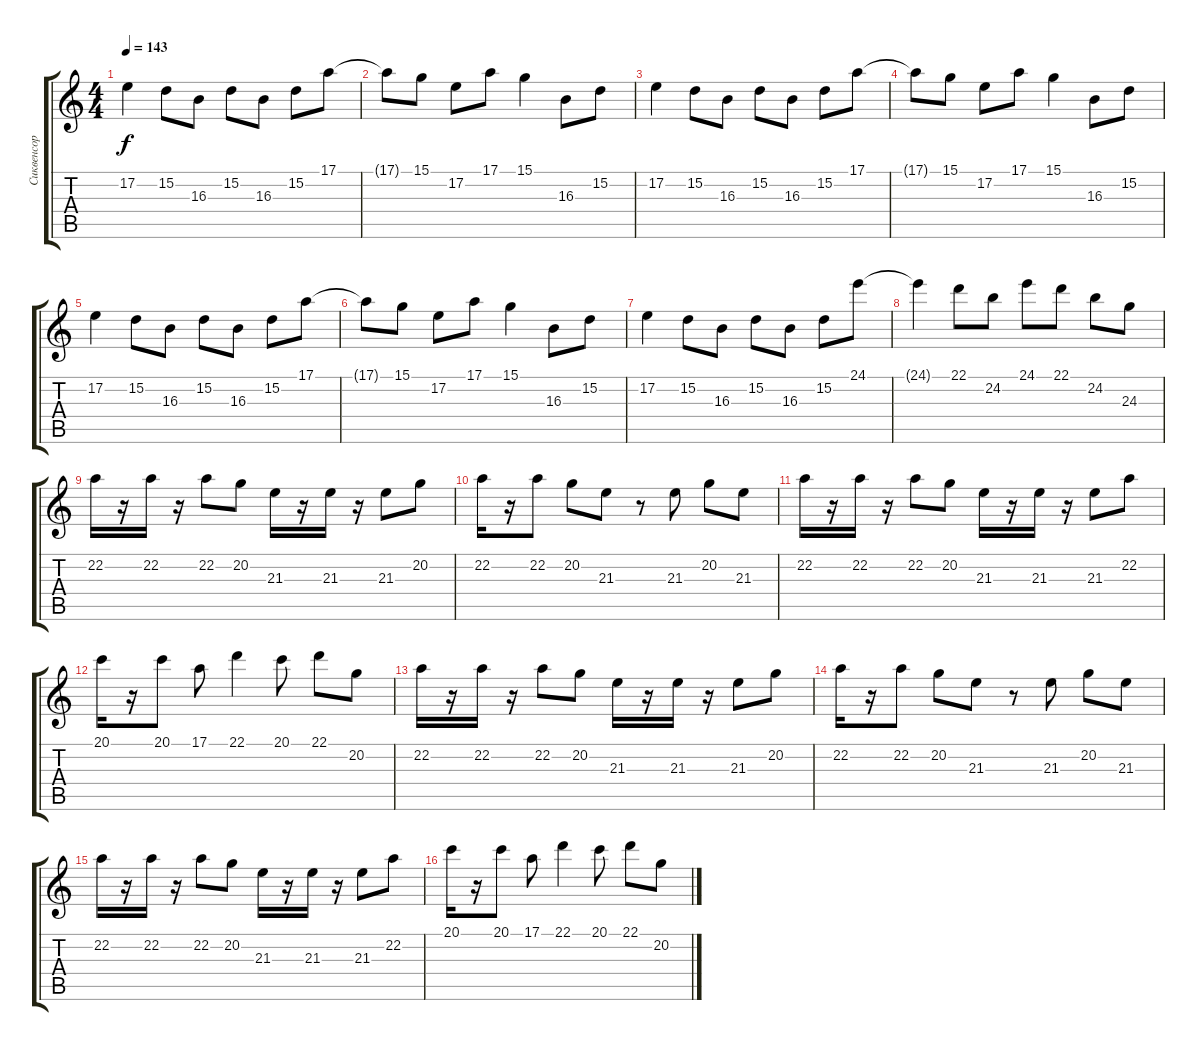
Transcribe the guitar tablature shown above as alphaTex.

\track ("Сиквенсор (клавишные)" "Сиквенсор ") {instrument drawbarorgan}
\staff {score tabs}
\tuning (E4 B3 G3 D3 A2 E2) {hide}
\ts (4 4)
\tempo 143
\clef g2
\ks c
17.2.4{dy f} 15.2.8 16.3.8 15.2.8 16.3.8 15.2.8 17.1.8 |
17.1{t}.8 15.1.8 17.2.8 17.1.8 15.1.4 16.3.8 15.2.8 |
17.2.4 15.2.8 16.3.8 15.2.8 16.3.8 15.2.8 17.1.8 |
17.1{t}.8 15.1.8 17.2.8 17.1.8 15.1.4 16.3.8 15.2.8 |
17.2.4 15.2.8 16.3.8 15.2.8 16.3.8 15.2.8 17.1.8 |
17.1{t}.8 15.1.8 17.2.8 17.1.8 15.1.4 16.3.8 15.2.8 |
17.2.4 15.2.8 16.3.8 15.2.8 16.3.8 15.2.8 24.1.8 |
24.1{t}.4 22.1.8 24.2.8 24.1.8 22.1.8 24.2.8 24.3.8 |
22.2.16 r.16 22.2.16 r.16 22.2.8 20.2.8 21.3.16 r.16 21.3.16 r.16 21.3.8 20.2.8 |
22.2.16 r.16 22.2.8 20.2.8 21.3.8 r.8 21.3.8 20.2.8 21.3.8 |
22.2.16 r.16 22.2.16 r.16 22.2.8 20.2.8 21.3.16 r.16 21.3.16 r.16 21.3.8 22.2.8 |
20.1.16 r.16 20.1.8 17.1.8 22.1.4 20.1.8 22.1.8 20.2.8 |
22.2.16 r.16 22.2.16 r.16 22.2.8 20.2.8 21.3.16 r.16 21.3.16 r.16 21.3.8 20.2.8 |
22.2.16 r.16 22.2.8 20.2.8 21.3.8 r.8 21.3.8 20.2.8 21.3.8 |
22.2.16 r.16 22.2.16 r.16 22.2.8 20.2.8 21.3.16 r.16 21.3.16 r.16 21.3.8 22.2.8 |
20.1.16 r.16 20.1.8 17.1.8 22.1.4 20.1.8 22.1.8 20.2.8
